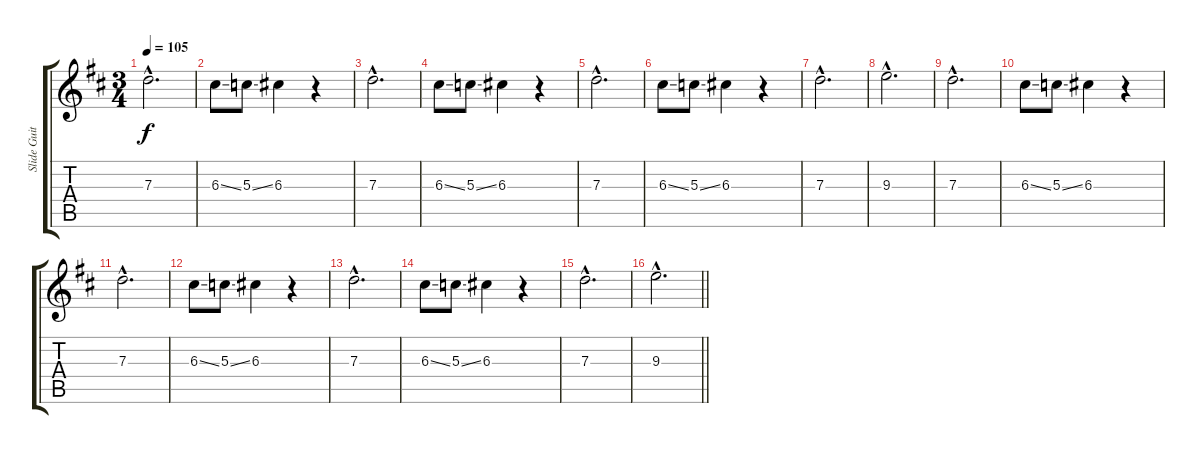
\track ("Slide Guitar" "Slide Guit") {instrument distortionguitar}
\staff {score tabs}
\tuning (E4 B3 G3 D3 A2 E2) {hide}
\ts (3 4)
\tempo 105
\clef g2
\ks d
7.3{hac}.2{d dy f} |
6.3{ss}.8 5.3{ss}.8 6.3.4 r.4 |
7.3{hac}.2{d} |
6.3{ss}.8 5.3{ss}.8 6.3.4 r.4 |
7.3{hac}.2{d} |
6.3{ss}.8 5.3{ss}.8 6.3.4 r.4 |
7.3{hac}.2{d} |
9.3{hac}.2{d} |
7.3{hac}.2{d} |
6.3{ss}.8 5.3{ss}.8 6.3.4 r.4 |
7.3{hac}.2{d} |
6.3{ss}.8 5.3{ss}.8 6.3.4 r.4 |
7.3{hac}.2{d} |
6.3{ss}.8 5.3{ss}.8 6.3.4 r.4 |
7.3{hac}.2{d} |
\barLineRight lightlight
9.3{hac}.2{d}
